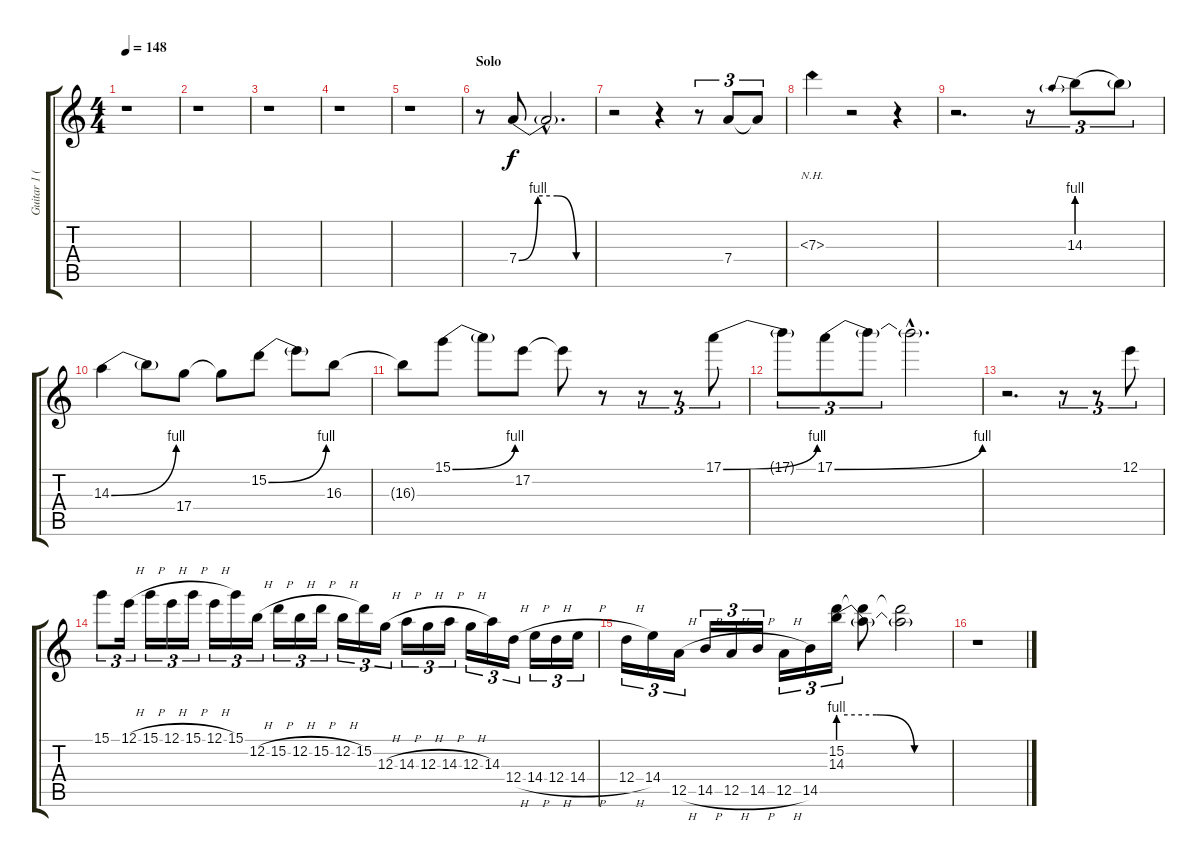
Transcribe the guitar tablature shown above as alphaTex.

\track ("Guitar 1 (delay)" "Guitar 1 (") {instrument distortionguitar}
\staff {score tabs}
\tuning (E4 B3 G3 D3 A2 E2) {hide}
\ts (4 4)
\tempo 148
\clef g2
\ks c
r.1{dy f} |
r.1 |
r.1 |
r.1 |
r.1 |
\section ("" "Solo")
r.8 7.4{be (custom 0 0 15 4 30 4 45 0 60 0)}.8 7.4{hac t}.2{d} |
r.2 r.4 r.8{tu (3 2)} 7.4.8{tu (3 2)} 7.4{t}.8{tu (3 2)} |
7.3{nh}.4 r.2 r.4 |
r.2{d} r.8{tu (3 2)} 14.3{be (prebend 0 4 60 4)}.8{tu (3 2)} 14.3{t}.8{tu (3 2)} |
14.3{be (bend 0 0 60 4)}.4 14.3{t}.8 17.4.8 17.4{t}.8 15.2{be (bend 0 0 60 4)}.8 15.2{t}.8 16.3.8 |
16.3{t}.8 15.1{be (bend 0 0 60 4)}.8 15.1{t}.8 17.2.8 17.2{t}.8 r.8 r.8{tu (3 2)} r.8{tu (3 2)} 17.1{be (bend 0 0 60 4)}.8{tu (3 2)} |
17.1{t}.8{tu (3 2)} 17.1{be (bend 0 0 60 4)}.8{tu (3 2)} 17.1{t}.8{tu (3 2)} 17.1{hac t}.2{d} |
r.2{d} r.8{tu (3 2)} r.8{tu (3 2)} 12.1.8{tu (3 2)} |
15.1.8{tu (3 2)} 12.1{h}.16{tu (3 2)} 15.1{h}.16{tu (3 2)} 12.1{h}.16{tu (3 2)} 15.1{h}.16{tu (3 2)} 12.1{h}.16{tu (3 2)} 15.1.16{tu (3 2)} 12.2{h}.16{tu (3 2)} 15.2{h}.16{tu (3 2)} 12.2{h}.16{tu (3 2)} 15.2{h}.16{tu (3 2)} 12.2{h}.16{tu (3 2)} 15.2.16{tu (3 2)} 12.3{h}.16{tu (3 2)} 14.3{h}.16{tu (3 2)} 12.3{h}.16{tu (3 2)} 14.3{h}.16{tu (3 2)} 12.3{h}.16{tu (3 2)} 14.3.16{tu (3 2)} 12.4{h}.16{tu (3 2)} 14.4{h}.16{tu (3 2)} 12.4{h}.16{tu (3 2)} 14.4{h}.16{tu (3 2)} |
12.4{h}.16{tu (3 2)} 14.4.16{tu (3 2)} 12.5{h}.16{tu (3 2)} 14.5{h}.16{tu (3 2)} 12.5{h}.16{tu (3 2)} 14.5{h}.16{tu (3 2)} 12.5{h}.16{tu (3 2)} 14.5.16{tu (3 2)} (15.2 14.3{be (custom 0 4 20 4 40 0 60 0)}).16{tu (3 2)} (15.2{t} 14.3{t}).8 (15.2{t} 14.3{t}).2 |
r.1
